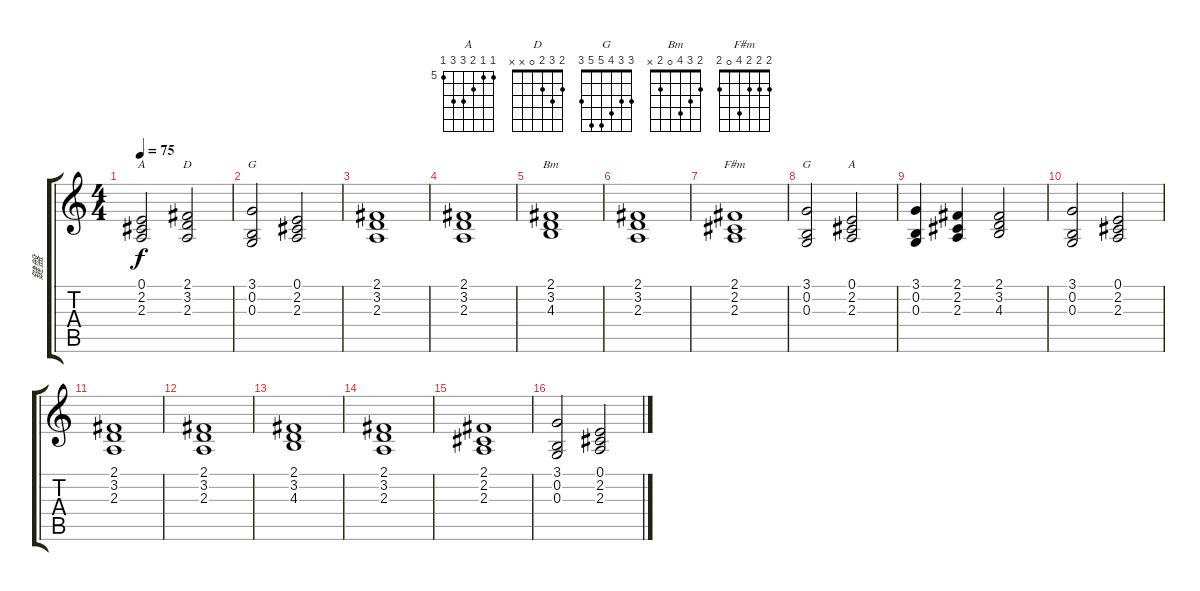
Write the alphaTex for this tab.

\track ("鍵盤" "鍵盤") {instrument synthstrings2}
\staff {score tabs}
\tuning (E4 B3 G3 D3 A2 E2) {hide}
\chord ("A" 0 2 2 2 0 x)
\chord ("D" 2 3 2 0 x x)
\chord ("G" 3 0 0 0 2 3)
\chord ("Bm" 2 3 4 0 2 x)
\chord ("F#m" 2 2 2 4 0 2)
\chord ("G" 3 3 4 5 5 3)
\chord ("A" 5 5 6 7 7 5) {firstfret 5}
\ts (4 4)
\tempo 75
\clef g2
\ks c
(0.1 2.2 2.3).2{ch "A" dy f} (2.1 3.2 2.3).2{ch "D"} |
(3.1 0.2 0.3).2{ch "G"} (0.1 2.2 2.3).2 |
(2.1 3.2 2.3).1 |
(2.1 3.2 2.3).1 |
(2.1 3.2 4.3).1{ch "Bm"} |
(2.1 3.2 2.3).1 |
(2.1 2.2 2.3).1{ch "F#m"} |
(3.1 0.2 0.3).2{ch "G"} (0.1 2.2 2.3).2{ch "A"} |
(3.1 0.2 0.3).4 (2.1 2.2 2.3).4 (2.1 3.2 4.3).2 |
(3.1 0.2 0.3).2 (0.1 2.2 2.3).2 |
(2.1 3.2 2.3).1 |
(2.1 3.2 2.3).1 |
(2.1 3.2 4.3).1 |
(2.1 3.2 2.3).1 |
(2.1 2.2 2.3).1 |
(3.1 0.2 0.3).2 (0.1 2.2 2.3).2
